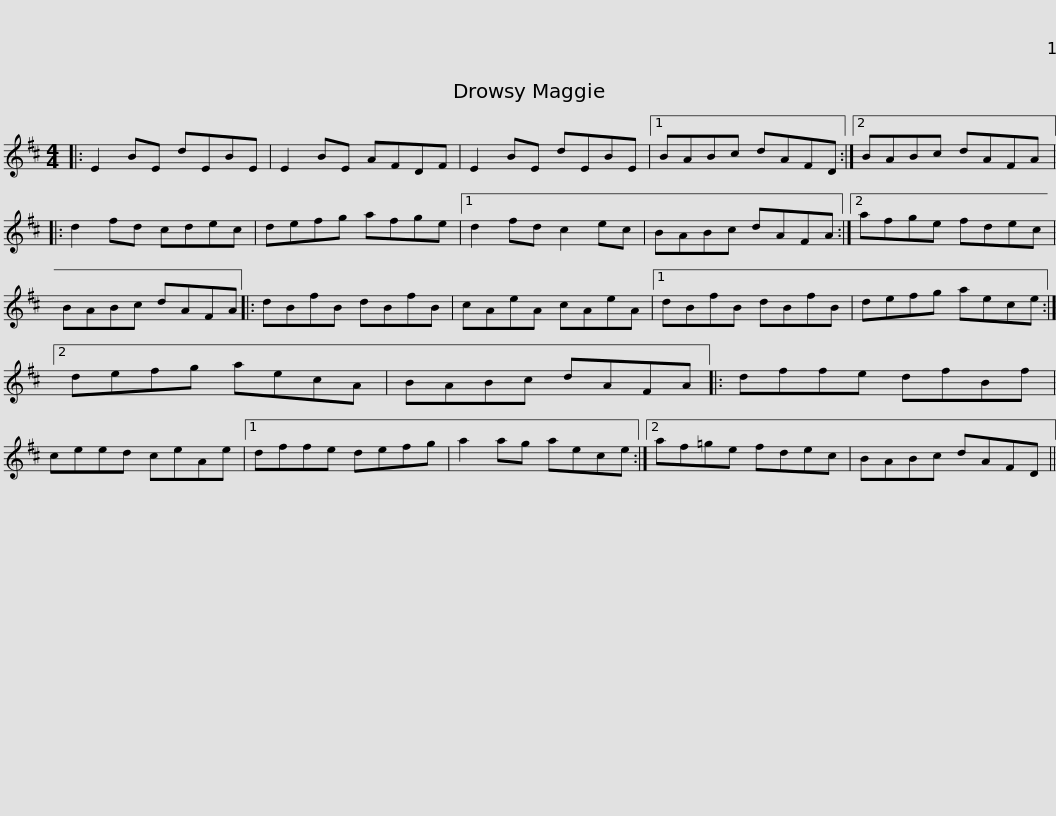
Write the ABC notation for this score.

X:1
L:1/8
M:4/4
I:linebreak $
K:D
V:1 treble
V:1
|: E2 BE dEBE | E2 BE AFDF | E2 BE dEBE |1 BABc dAFD :|2 BABc dAFA |:$ %5
 d2 fd cdec | defg afge |1 d2 fd c2 ec | BABc dAFA :|2 afge fdec |$ %10
 BABc dAFA |: dBfB dBfB | cAeA cAeA |1 dBfB dBfB | defg aece :|2$ %15
 defg aecA | BABc dAFA |: dffe dfBf | ceed ceAe |1 dffe defg |$ %20
 a2 ag aece :|2 af=ge fdec | BABc dAFD || %23
